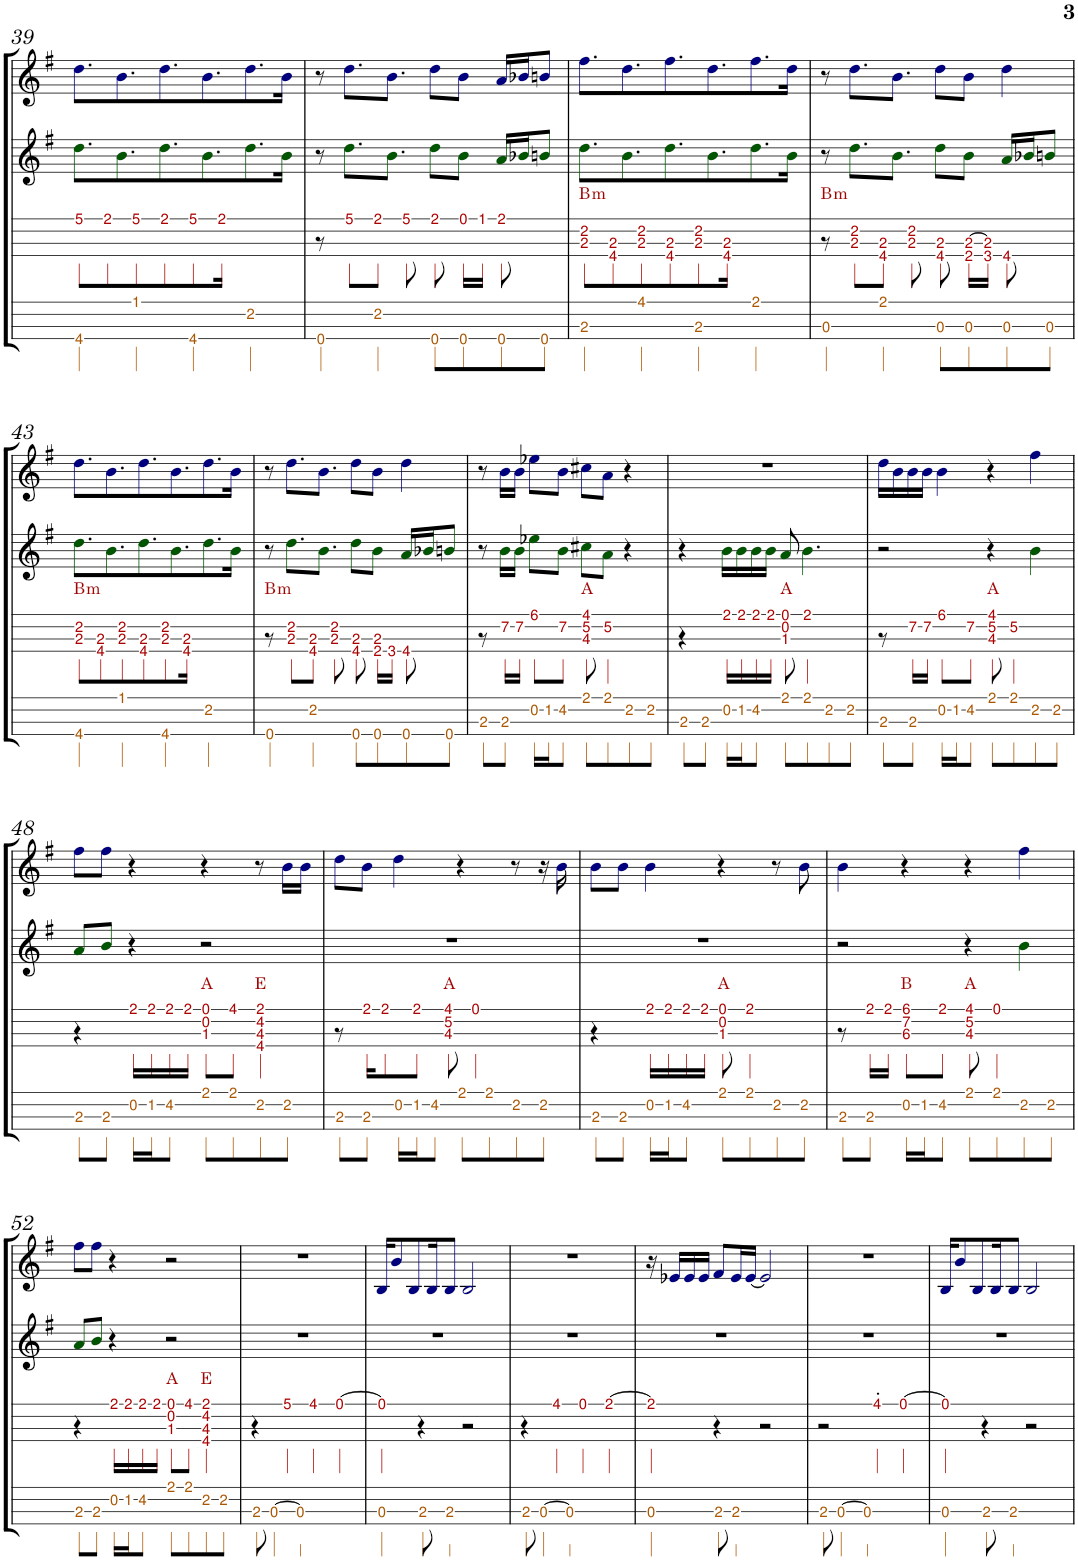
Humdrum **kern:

**kern	**kern	**harte	**kern	**kern
*part4	*part3	*part3	*part2	*part1
*staff4	*staff3	*	*staff2	*staff1
*I"Bass Guitar	*I"Ukulele	*	*I"Mandolin	*I"Mandolin
!!LO:PB:g=z
*	*	*	*clefG2	*clefG2
*k[f#]	*k[f#]	*	*k[f#]	*k[f#]
*G:	*G:	*	*G:	*G:
*M4/4	*M4/4	*	*M4/4	*M4/4
=39	=39	=39	=39	=39
4GGG#i\	8ddj\L	.	8.ddZ\L	8.ddV\L
.	8bj\	.	.	.
.	.	.	8.bZ\	8.bV\
4GG#i\	8ddj\	.	.	.
.	8bj\	.	8.ddZ\	8.ddV\
4GGG#i\	8ddj\	.	.	.
.	.	.	8.bZ\	8.bV\
.	16bj\Jk	.	.	.
.	4ryy	.	.	.
4EEi\	.	.	8.ddZ\	8.ddV\
.	16ryy	.	16bZ\Jk	16bV\Jk
=40	=40	=40	=40	=40
4EEEi\	8r	.	8r	8r
.	8ddj\L	.	8.ddZ\L	8.ddV\L
4EEi\	8bj\J	.	.	.
.	.	.	8.bZ\J	8.bV\J
.	8ddj\	.	.	.
8EEEi\L	8bj\	.	8ddZ\L	8ddV\L
8EEEi\	16aj\LL	.	8bZ\J	8bV\J
.	16b-j\JJ	.	.	.
8EEEi\	8bj\	.	16aZ/LL	16aV/LL
.	.	.	16b-XZ/J	16b-XV/J
8EEEi\J	8ryy	.	8bnZ/J	8bnV/J
=41	=41	=41	=41	=41
!	!	!LO:H:kt=m	!	!
4BBBi\	8dj\ 8f#j\L	B:min	8.ddZ\L	8.ff#V\L
.	8Bj\ 8dj\	.	.	.
.	.	.	8.bZ\	8.ddV\
4BBi\	8dj\ 8f#j\	.	.	.
.	8Bj\ 8dj\	.	8.ddZ\	8.ff#V\
4BBBi\	8dj\ 8f#j\	.	.	.
.	.	.	8.bZ\	8.ddV\
.	16Bj\ 16dj\Jk	.	.	.
.	4ryy	.	.	.
4AAi\	.	.	8.ddZ\	8.ff#V\
.	16ryy	.	16bZ\Jk	16ddV\Jk
=42	=42	=42	=42	=42
!	!	!LO:H:kt=m	!	!
4AAAi\	8r	B:min	8r	8r
.	8dj\ 8f#j\L	.	8.ddZ\L	8.ddV\L
4AAi\	8Bj\ 8dj\J	.	.	.
.	.	.	8.bZ\J	8.bV\J
.	8dj\ 8f#j\	.	.	.
8AAAi\L	8Bj\ 8dj\	.	8ddZ\L	8ddV\L
8AAAi\	16Aj\ [16dj\LL	.	8bZ\J	8bV\J
.	16B-j\ 16dj\]JJ	.	.	.
8AAAi\	8Bj\	.	16aZ/LL	4ddV\
.	.	.	16b-XZ/J	.
8AAAi\J	8ryy	.	8bnZ/J	.
!!LO:LB:g=z
=43	=43	=43	=43	=43
!	!	!LO:H:kt=m	!	!
4GGG#i\	8dj\ 8f#j\L	B:min	8.ddZ\L	8.ddV\L
.	8Bj\ 8dj\	.	.	.
.	.	.	8.bZ\	8.bV\
4GG#i\	8dj\ 8f#j\	.	.	.
.	8Bj\ 8dj\	.	8.ddZ\	8.ddV\
4GGG#i\	8dj\ 8f#j\	.	.	.
.	.	.	8.bZ\	8.bV\
.	16Bj\ 16dj\Jk	.	.	.
.	4ryy	.	.	.
4EEi\	.	.	8.ddZ\	8.ddV\
.	16ryy	.	16bZ\Jk	16bV\Jk
=44	=44	=44	=44	=44
!	!	!LO:H:kt=m	!	!
4EEEi\	8r	B:min	8r	8r
.	8dj\ 8f#j\L	.	8.ddZ\L	8.ddV\L
4EEi\	8Bj\ 8dj\J	.	.	.
.	.	.	8.bZ\J	8.bV\J
.	8dj\ 8f#j\	.	.	.
8EEEi\L	8Bj\ 8dj\	.	8ddZ\L	8ddV\L
8EEEi\	16Aj\ 16dj\LL	.	8bZ\J	8bV\J
.	16B-j\JJ	.	.	.
8EEEi\	8Bj\	.	16aZ/LL	4ddV\
.	.	.	16b-XZ/J	.
8EEEi\J	8ryy	.	8bnZ/J	.
=45	=45	=45	=45	=45
8BBBi\L	8r	.	8r	8r
8BBBi\J	16bj\LL	.	16bZ\LL	16bV\LL
.	16bj\JJ	.	16bZ\JJ	16bV\JJ
16DDi\LL	8ee-j\L	.	8ee-XZ\L	8ee-XV\L
16EE-i\J	.	.	.	.
8FF#i\J	8bj\J	.	8bZ\J	8bV\J
8AAi\L	8ej\ 8aj\ 8cc#j\	A:maj	8cc#XZ\L	8cc#XV\L
8AAi\	4aj\	.	8aZ\J	8aV\J
8EEi\	.	.	4r	4r
8EEi\J	8ryy	.	.	.
=46	=46	=46	=46	=46
8BBBi\L	4r	.	4r	1r
8BBBi\J	.	.	.	.
16DDi\LL	16bj\LL	.	16bZ\LL	.
16EE-i\J	16bj\	.	16bZ\	.
8FF#i\J	16bj\	.	16bZ\	.
.	16bj\JJ	.	16bZ\JJ	.
8AAi\L	8c#j\ 8ej\ 8aj\	A:maj	8aZ/	.
8AAi\	4bj\	.	4.bZ\	.
8EEi\	.	.	.	.
8EEi\J	8ryy	.	.	.
=47	=47	=47	=47	=47
8BBBi\L	8r	.	2r	16ddV\LL
.	.	.	.	16bV\
8BBBi\J	16bj\LL	.	.	16bV\
.	16bj\JJ	.	.	16bV\JJ
16DDi\LL	8ee-j\L	.	.	4bV\
16EE-i\J	.	.	.	.
8FF#i\J	8bj\J	.	.	.
8AAi\L	8ej\ 8aj\ 8cc#j\	A:maj	4r	4r
8AAi\	4aj\	.	.	.
8EEi\	.	.	4bZ\	4ff#V\
8EEi\J	8ryy	.	.	.
!!LO:LB:g=z
=48	=48	=48	=48	=48
8BBBi\L	4r	.	8aZ/L	8ff#V\L
8BBBi\J	.	.	8bZ/J	8ff#V\J
16DDi\LL	16bj\LL	.	4r	4r
16EE-i\J	16bj\	.	.	.
8FF#i\J	16bj\	.	.	.
.	16bj\JJ	.	.	.
8AAi\L	8c#j\ 8ej\ 8aj\L	A:maj	2r	4r
8AAi\	8cc#j\J	.	.	.
8EEi\	4Bj\ 4ej\ 4g#j\ 4bj\	E:maj	.	8r
8EEi\J	.	.	.	16bV\LL
.	.	.	.	16bV\JJ
=49	=49	=49	=49	=49
8BBBi\L	8r	.	1r	8ddV\L
8BBBi\J	16bj\KL	.	.	8bV\J
.	8bj\	.	.	.
16DDi\LL	.	.	.	4ddV\
16EE-i\J	8bj\J	.	.	.
8FF#i\J	.	.	.	.
.	8ej\ 8aj\ 8cc#j\	A:maj	.	.
8AAi\L	.	.	.	4r
.	4aj\	.	.	.
8AAi\	.	.	.	.
8EEi\	.	.	.	8r
.	8.ryy	.	.	.
8EEi\J	.	.	.	16r
.	.	.	.	16bV\
=50	=50	=50	=50	=50
8BBBi\L	4r	.	1r	8bV\L
8BBBi\J	.	.	.	8bV\J
16DDi\LL	16bj\LL	.	.	4bV\
16EE-i\J	16bj\	.	.	.
8FF#i\J	16bj\	.	.	.
.	16bj\JJ	.	.	.
8AAi\L	8c#j\ 8ej\ 8aj\	A:maj	.	4r
8AAi\	4bj\	.	.	.
8EEi\	.	.	.	8r
8EEi\J	8ryy	.	.	8bV\
=51	=51	=51	=51	=51
8BBBi\L	8r	.	2r	4bV\
8BBBi\J	16bj\LL	.	.	.
.	16bj\JJ	.	.	.
16DDi\LL	8f#j\ 8bj\ 8dd#j\L	B:maj	.	4r
16EE-i\J	.	.	.	.
8FF#i\J	8bj\J	.	.	.
8AAi\L	8ej\ 8aj\ 8cc#j\	A:maj	4r	4r
8AAi\	4aj\	.	.	.
8EEi\	.	.	4bZ\	4ff#V\
8EEi\J	8ryy	.	.	.
!!LO:LB:g=z
=52	=52	=52	=52	=52
8BBBi\L	4r	.	8aZ/L	8ff#V\L
8BBBi\J	.	.	8bZ/J	8ff#V\J
16DDi\LL	16bj\LL	.	4r	4r
16EE-i\J	16bj\	.	.	.
8FF#i\J	16bj\	.	.	.
.	16bj\JJ	.	.	.
8AAi\L	8c#j\ 8ej\ 8aj\L	A:maj	2r	2r
8AAi\	8cc#j\J	.	.	.
8EEi\	4Bj\ 4ej\ 4g#j\ 4bj\	E:maj	.	.
8EEi\J	.	.	.	.
=53	=53	=53	=53	=53
8BBBi\	4r	.	1r	1r
[4AAAi\	.	.	.	.
.	4ddj\	.	.	.
2AAAi\]	.	.	.	.
.	4cc#j\	.	.	.
.	[4aj\	.	.	.
8ryy	.	.	.	.
=54	=54	=54	=54	=54
4AAAi\	4aj\]	.	1r	16BV/KL
.	.	.	.	8bV/
.	.	.	.	8BV/
8BBBi\	4r	.	.	.
.	.	.	.	16BV/K
2BBBi\	.	.	.	8BV/J
.	2r	.	.	2BV/
8ryy	.	.	.	.
=55	=55	=55	=55	=55
8BBBi\	4r	.	1r	1r
[4AAAi\	.	.	.	.
.	4cc#j\	.	.	.
2AAAi\]	.	.	.	.
.	4aj\	.	.	.
.	[4bj\	.	.	.
8ryy	.	.	.	.
=56	=56	=56	=56	=56
4AAAi\	4bj\]	.	1r	16r
.	.	.	.	16e-XV/LL
.	.	.	.	16e-V/
.	.	.	.	16e-V/JJ
8BBBi\	4r	.	.	8f#V/L
2BBBi\	.	.	.	16e-V/L
.	.	.	.	[16e-V/JJ
.	2r	.	.	2e-V/]
8ryy	.	.	.	.
=57	=57	=57	=57	=57
8BBBi\	2r	.	1r	1r
[4AAAi\	.	.	.	.
2AAAi\]	.	.	.	.
.	4cc#'j\	.	.	.
.	[4aj\	.	.	.
8ryy	.	.	.	.
=58	=58	=58	=58	=58
4AAAi\	4aj\]	.	1r	16BV/KL
.	.	.	.	8bV/
.	.	.	.	8BV/
8BBBi\	4r	.	.	.
.	.	.	.	16BV/K
2BBBi\	.	.	.	8BV/J
.	2r	.	.	2BV/
8ryy	.	.	.	.
=	=	=	=	=
*-	*-	*-	*-	*-
